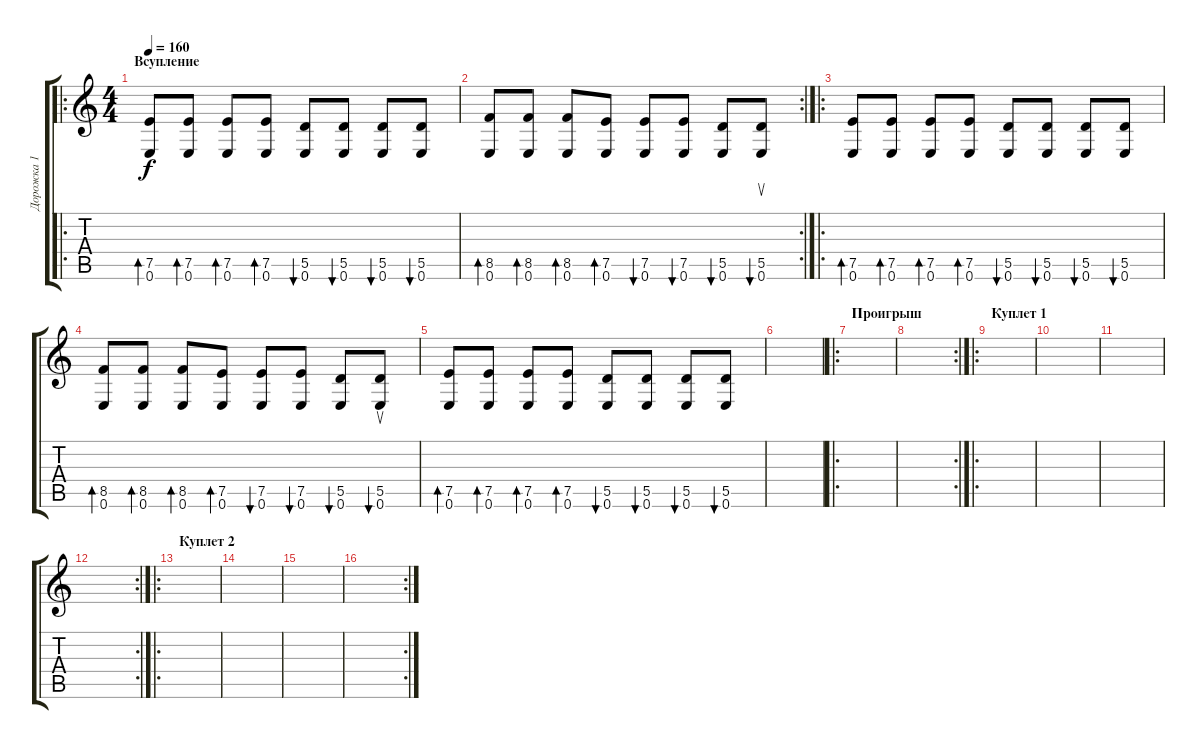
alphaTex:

\track ("Дорожка 1" "Дорожка 1") {instrument electricguitarclean}
\staff {score tabs}
\tuning (E4 B3 G3 D3 A2 E2) {hide}
\ro
\ts (4 4)
\section ("" "Всупление")
\tempo 160
\clef g2
\ks c
(7.5 0.6).8{bd 60 dy f instrument electricguitarclean} (7.5 0.6).8{bd 60} (7.5 0.6).8{bd 60} (7.5 0.6).8{bd 60} (5.5 0.6).8{bu 60} (5.5 0.6).8{bu 60} (5.5 0.6).8{bu 60} (5.5 0.6).8{bu 60} |
\rc 2
(8.5 0.6).8{bd 60} (8.5 0.6).8{bd 60} (8.5 0.6).8{bd 60} (7.5 0.6).8{bd 60} (7.5 0.6).8{bu 60} (7.5 0.6).8{bu 60} (5.5 0.6).8{bu 60} (5.5 0.6).8{su bu 60} |
\ro
(7.5 0.6).8{bd 60} (7.5 0.6).8{bd 60} (7.5 0.6).8{bd 60} (7.5 0.6).8{bd 60} (5.5 0.6).8{bu 60} (5.5 0.6).8{bu 60} (5.5 0.6).8{bu 60} (5.5 0.6).8{bu 60} |
(8.5 0.6).8{bd 60} (8.5 0.6).8{bd 60} (8.5 0.6).8{bd 60} (7.5 0.6).8{bd 60} (7.5 0.6).8{bu 60} (7.5 0.6).8{bu 60} (5.5 0.6).8{bu 60} (5.5 0.6).8{su bu 60} |
(7.5 0.6).8{bd 60} (7.5 0.6).8{bd 60} (7.5 0.6).8{bd 60} (7.5 0.6).8{bd 60} (5.5 0.6).8{bu 60} (5.5 0.6).8{bu 60} (5.5 0.6).8{bu 60} (5.5 0.6).8{bu 60} |
|
\ro
\section ("" "Проигрыш")
|
\rc 2
|
\ro
\section ("" "Куплет 1")
|
|
|
\rc 2
|
\ro
\section ("" "Куплет 2")
|
|
|
\rc 2
